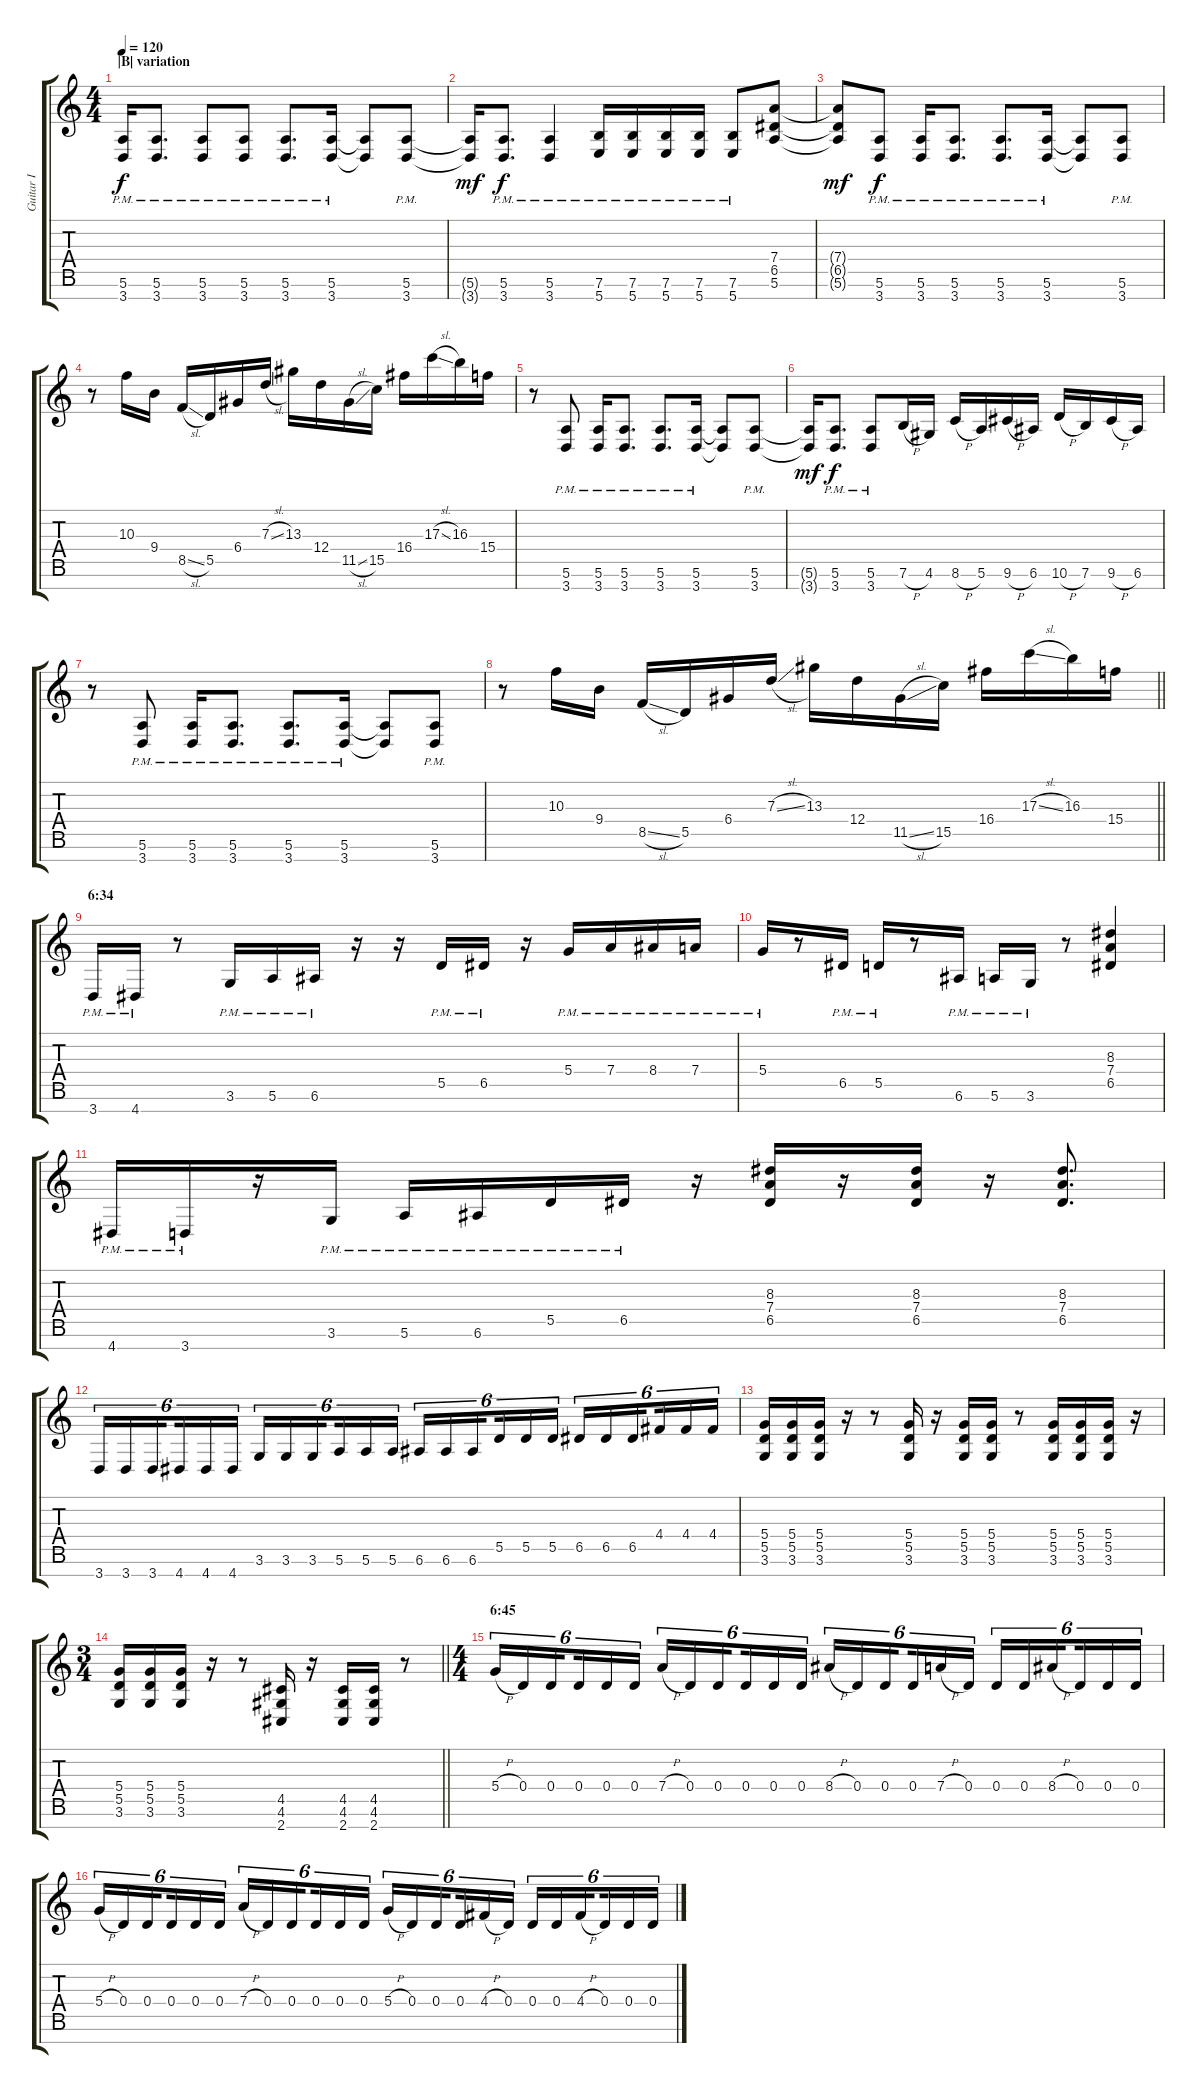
\track ("Guitar I" "Guitar I") {instrument distortionguitar}
\staff {score tabs}
\tuning (E4 B3 G3 D3 A2 E2 B1) {hide}
\ts (4 4)
\section ("" "|B| variation")
\tempo 120
\clef g2
\ks c
(5.6{pm} 3.7{pm}).16{dy f} (5.6{pm} 3.7{pm}).8{d} (5.6{pm} 3.7{pm}).8 (5.6{pm} 3.7{pm}).8 (5.6{pm} 3.7{pm}).8{d} (5.6{pm} 3.7{pm}).16 (5.6{t} 3.7{t}).8 (5.6{pm} 3.7{pm}).8 |
(5.6{t} 3.7{t}).16{dy mf} (5.6{pm} 3.7{pm}).8{d dy f} (5.6{pm} 3.7{pm}).4 (7.6{pm} 5.7{pm}).16 (7.6{pm} 5.7{pm}).16 (7.6{pm} 5.7{pm}).16 (7.6{pm} 5.7{pm}).16 (7.6{pm} 5.7{pm}).8 (7.4 6.5 5.6).8 |
(7.4{t} 6.5{t} 5.6{t}).8{dy mf} (5.6{pm} 3.7{pm}).8{dy f} (5.6{pm} 3.7{pm}).16 (5.6{pm} 3.7{pm}).8{d} (5.6{pm} 3.7{pm}).8{d} (5.6{pm} 3.7{pm}).16 (5.6{t} 3.7{t}).8 (5.6{pm} 3.7{pm}).8 |
r.8 10.3.16 9.4.16 8.5{sl}.16 5.5.16 6.4.16 7.3{sl}.16 13.3.16 12.4.16 11.5{sl}.16 15.5.16 16.4.16 17.3{sl}.16 16.3.16 15.4.16 |
r.8 (5.6{pm} 3.7{pm}).8 (5.6{pm} 3.7{pm}).16 (5.6{pm} 3.7{pm}).8{d} (5.6{pm} 3.7{pm}).8{d} (5.6{pm} 3.7{pm}).16 (5.6{t} 3.7{t}).8 (5.6{pm} 3.7{pm}).8 |
(5.6{t} 3.7{t}).16{dy mf} (5.6{pm} 3.7{pm}).8{d dy f} (5.6{pm} 3.7{pm}).8 7.6{h}.16 4.6.16 8.6{h}.16 5.6.16 9.6{h}.16 6.6.16 10.6{h}.16 7.6.16 9.6{h}.16 6.6.16 |
r.8 (5.6{pm} 3.7{pm}).8 (5.6{pm} 3.7{pm}).16 (5.6{pm} 3.7{pm}).8{d} (5.6{pm} 3.7{pm}).8{d} (5.6{pm} 3.7{pm}).16 (5.6{t} 3.7{t}).8 (5.6{pm} 3.7{pm}).8 |
\barLineRight lightlight
r.8 10.3.16 9.4.16 8.5{sl}.16 5.5.16 6.4.16 7.3{sl}.16 13.3.16 12.4.16 11.5{sl}.16 15.5.16 16.4.16 17.3{sl}.16 16.3.16 15.4.16 |
\section ("" "6:34")
3.7{pm}.16 4.7{pm}.16 r.8 3.6{pm}.16 5.6{pm}.16 6.6{pm}.16 r.16 r.16 5.5{pm}.16 6.5{pm}.16 r.16 5.4{pm}.16 7.4{pm}.16 8.4{pm}.16 7.4{pm}.16 |
5.4{pm}.16 r.8 6.5{pm}.16 5.5{pm}.16 r.8 6.6{pm}.16 5.6{pm}.16 3.6{pm}.16 r.8 (8.3 7.4 6.5).4 |
4.7{pm}.16 3.7{pm}.16 r.16 3.6{pm}.16 5.6{pm}.16 6.6{pm}.16 5.5{pm}.16 6.5{pm}.16 r.16 (8.3 7.4 6.5).16 r.16 (8.3 7.4 6.5).16 r.16 (8.3 7.4 6.5).8{d} |
3.7.16{tu (6 4)} 3.7.16{tu (6 4)} 3.7.16{tu (6 4) beam splitsecondary} 4.7.16{tu (6 4)} 4.7.16{tu (6 4)} 4.7.16{tu (6 4)} 3.6.16{tu (6 4)} 3.6.16{tu (6 4)} 3.6.16{tu (6 4) beam splitsecondary} 5.6.16{tu (6 4)} 5.6.16{tu (6 4)} 5.6.16{tu (6 4)} 6.6.16{tu (6 4)} 6.6.16{tu (6 4)} 6.6.16{tu (6 4) beam splitsecondary} 5.5.16{tu (6 4)} 5.5.16{tu (6 4)} 5.5.16{tu (6 4)} 6.5.16{tu (6 4)} 6.5.16{tu (6 4)} 6.5.16{tu (6 4) beam splitsecondary} 4.4.16{tu (6 4)} 4.4.16{tu (6 4)} 4.4.16{tu (6 4)} |
(5.4 5.5 3.6).16 (5.4 5.5 3.6).16 (5.4 5.5 3.6).16 r.16 r.8 (5.4 5.5 3.6).16 r.16 (5.4 5.5 3.6).16 (5.4 5.5 3.6).16 r.8 (5.4 5.5 3.6).16 (5.4 5.5 3.6).16 (5.4 5.5 3.6).16 r.16 |
\ts (3 4)
\barLineRight lightlight
(5.4 5.5 3.6).16 (5.4 5.5 3.6).16 (5.4 5.5 3.6).16 r.16 r.8 (4.5 4.6 2.7).16 r.16 (4.5 4.6 2.7).16 (4.5 4.6 2.7).16 r.8 |
\ts (4 4)
\section ("" "6:45")
5.4{h}.16{tu (6 4)} 0.4.16{tu (6 4)} 0.4.16{tu (6 4) beam splitsecondary} 0.4.16{tu (6 4)} 0.4.16{tu (6 4)} 0.4.16{tu (6 4)} 7.4{h}.16{tu (6 4)} 0.4.16{tu (6 4)} 0.4.16{tu (6 4) beam splitsecondary} 0.4.16{tu (6 4)} 0.4.16{tu (6 4)} 0.4.16{tu (6 4)} 8.4{h}.16{tu (6 4)} 0.4.16{tu (6 4)} 0.4.16{tu (6 4) beam splitsecondary} 0.4.16{tu (6 4)} 7.4{h}.16{tu (6 4)} 0.4.16{tu (6 4)} 0.4.16{tu (6 4)} 0.4.16{tu (6 4)} 8.4{h}.16{tu (6 4) beam splitsecondary} 0.4.16{tu (6 4)} 0.4.16{tu (6 4)} 0.4.16{tu (6 4)} |
5.4{h}.16{tu (6 4)} 0.4.16{tu (6 4)} 0.4.16{tu (6 4) beam splitsecondary} 0.4.16{tu (6 4)} 0.4.16{tu (6 4)} 0.4.16{tu (6 4)} 7.4{h}.16{tu (6 4)} 0.4.16{tu (6 4)} 0.4.16{tu (6 4) beam splitsecondary} 0.4.16{tu (6 4)} 0.4.16{tu (6 4)} 0.4.16{tu (6 4)} 5.4{h}.16{tu (6 4)} 0.4.16{tu (6 4)} 0.4.16{tu (6 4) beam splitsecondary} 0.4.16{tu (6 4)} 4.4{h}.16{tu (6 4)} 0.4.16{tu (6 4)} 0.4.16{tu (6 4)} 0.4.16{tu (6 4)} 4.4{h}.16{tu (6 4) beam splitsecondary} 0.4.16{tu (6 4)} 0.4.16{tu (6 4)} 0.4.16{tu (6 4)}
